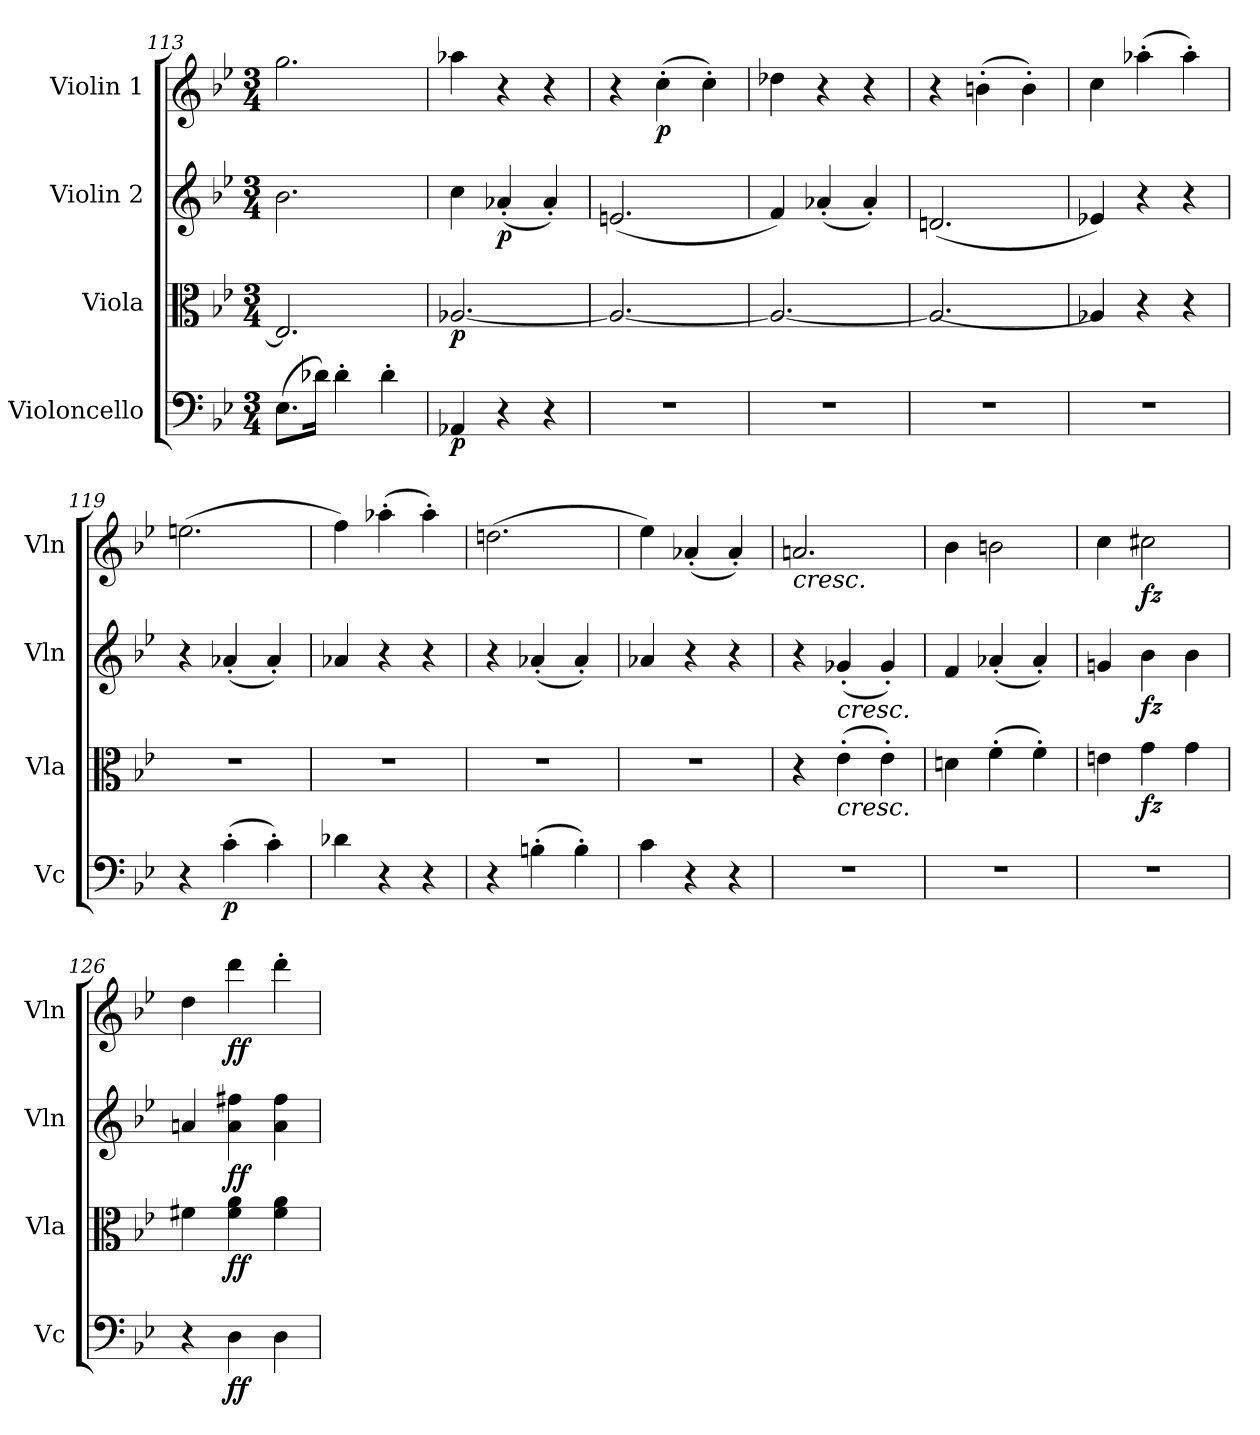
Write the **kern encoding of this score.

**kern	**dynam	**kern	**dynam	**kern	**dynam	**kern	**dynam
*part4	*part4	*part3	*part3	*part2	*part2	*part1	*part1
*staff4	*staff4	*staff3	*staff3	*staff2	*staff2	*staff1	*staff1
*I"Violoncello	*	*I"Viola	*	*I"Violin 2	*	*I"Violin 1	*
*I'Vc	*	*I'Vla	*	*I'Vln	*	*I'Vln	*
*clefF4	*	*clefC3	*	*clefG2	*	*clefG2	*
*k[b-e-]	*	*k[b-e-]	*	*k[b-e-]	*	*k[b-e-]	*
*M3/4	*	*M3/4	*	*M3/4	*	*M3/4	*
=113	=113	=113	=113	=113	=113	=113	=113
(8.E-\L	.	2.E-/]	.	2.b-\	.	2.gg\	.
16d-X\Jk)	.	.	.	.	.	.	.
4d-'\	.	.	.	.	.	.	.
4d-'\	.	.	.	.	.	.	.
=114	=114	=114	=114	=114	=114	=114	=114
!	!LO:DY:b	!	!LO:DY:b	!	!	!	!
4AA-X/	p	[2.A-X/	p	4cc\	.	4aa-X\	.
!	!	!	!	!	!LO:DY:b	!	!
4r	.	.	.	(4a-X'/	p	4r	.
4r	.	.	.	4a-'/)	.	4r	.
=115	=115	=115	=115	=115	=115	=115	=115
2.r	.	2.A-/_	.	(2.en/	.	4r	.
!	!	!	!	!	!	!	!LO:DY:b
.	.	.	.	.	.	(4cc'\	p
.	.	.	.	.	.	4cc'\)	.
=116	=116	=116	=116	=116	=116	=116	=116
2.r	.	2.A-/_	.	4f/)	.	4dd-X\	.
.	.	.	.	(4a-X'/	.	4r	.
.	.	.	.	4a-'/)	.	4r	.
=117	=117	=117	=117	=117	=117	=117	=117
2.r	.	2.A-/_	.	(2.dn/	.	4r	.
.	.	.	.	.	.	(4bn'\	.
.	.	.	.	.	.	4b'\)	.
!!LO:LB:g=z
=118	=118	=118	=118	=118	=118	=118	=118
2.r	.	4A-X/]	.	4e-X/)	.	4cc\	.
.	.	4r	.	4r	.	(4aa-X'\	.
.	.	4r	.	4r	.	4aa-'\)	.
=119	=119	=119	=119	=119	=119	=119	=119
4r	.	2.r	.	4r	.	(2.een\	.
!	!LO:DY:b	!	!	!	!	!	!
(4c'\	p	.	.	(4a-X'/	.	.	.
4c'\)	.	.	.	4a-'/)	.	.	.
=120	=120	=120	=120	=120	=120	=120	=120
4d-X\	.	2.r	.	4a-X/	.	4ff\)	.
4r	.	.	.	4r	.	(4aa-X'\	.
4r	.	.	.	4r	.	4aa-'\)	.
=121	=121	=121	=121	=121	=121	=121	=121
4r	.	2.r	.	4r	.	(2.ddn\	.
(4Bn'\	.	.	.	(4a-X'/	.	.	.
4B'\)	.	.	.	4a-'/)	.	.	.
=122	=122	=122	=122	=122	=122	=122	=122
4c\	.	2.r	.	4a-X/	.	4ee-\)	.
4r	.	.	.	4r	.	(4a-X'/	.
4r	.	.	.	4r	.	4a-'/)	.
=123	=123	=123	=123	=123	=123	=123	=123
!	!	!	!	!	!	!LO:TX:b:i:t=cresc.	!
2.r	.	4r	.	4r	.	2.an/	.
!	!	!	!	!LO:TX:b:i:t=cresc.	!	!	!
!	!	!LO:TX:b:i:t=cresc.	!	!	!	!	!
.	.	(4e-'\	.	(4g-X'/	.	.	.
.	.	4e-'\)	.	4g-'/)	.	.	.
=124	=124	=124	=124	=124	=124	=124	=124
2.r	.	4dn\	.	4f/	.	4b-\	.
.	.	(4f'\	.	(4a-X'/	.	2bn\	.
.	.	4f'\)	.	4a-'/)	.	.	.
=125	=125	=125	=125	=125	=125	=125	=125
2.r	.	4en\	.	4gn/	.	4cc\	.
!	!	!	!LO:DY:b	!	!LO:DY:b	!	!LO:DY:b
.	.	4g\	fz	4b-\	fz	2cc#X\	fz
.	.	4g\	.	4b-\	.	.	.
=126	=126	=126	=126	=126	=126	=126	=126
4r	.	4f#X\	.	4an/	.	4dd\	.
!	!LO:DY:b	!	!LO:DY:b	!	!LO:DY:b	!	!LO:DY:b
4D\	ff	4f#\ 4a\	ff	4a\ 4ff#X\	ff	4ddd\	ff
4D\	.	4f#\ 4a\	.	4a\ 4ff#\	.	4ddd'\	.
=	=	=	=	=	=	=	=
*-	*-	*-	*-	*-	*-	*-	*-
